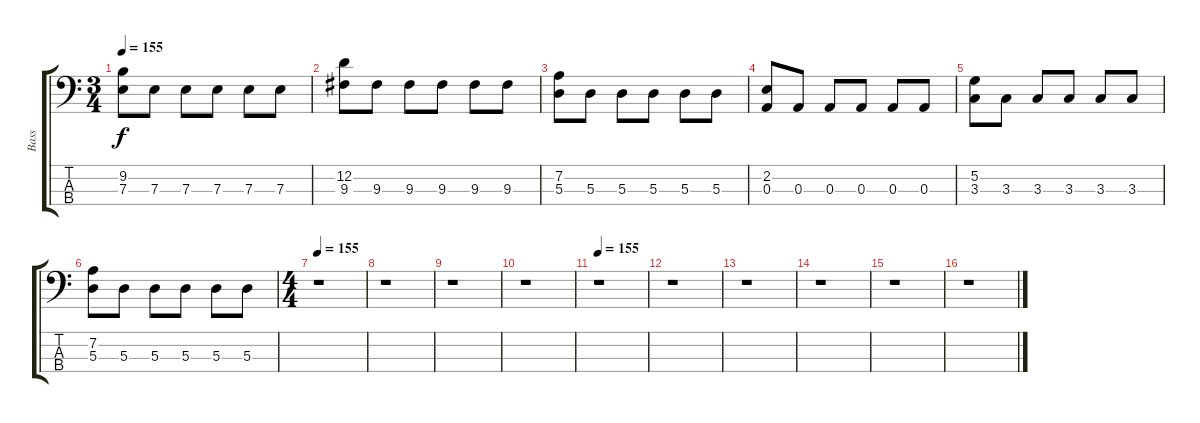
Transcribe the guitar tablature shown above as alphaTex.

\track ("Bass" "Bass") {instrument electricbassfinger}
\staff {score tabs}
\tuning (G2 D2 A1 E1) {hide}
\ts (3 4)
\tempo 155
\clef f4
\ks c
(9.2 7.3).8{dy f} 7.3.8 7.3.8 7.3.8 7.3.8 7.3.8 |
(12.2 9.3).8 9.3.8 9.3.8 9.3.8 9.3.8 9.3.8 |
(7.2 5.3).8 5.3.8 5.3.8 5.3.8 5.3.8 5.3.8 |
(2.2 0.3).8 0.3.8 0.3.8 0.3.8 0.3.8 0.3.8 |
(5.2 3.3).8 3.3.8 3.3.8 3.3.8 3.3.8 3.3.8 |
(7.2 5.3).8 5.3.8 5.3.8 5.3.8 5.3.8 5.3.8 |
\ts (4 4)
\tempo 155
r.1 |
r.1 |
r.1 |
r.1 |
\tempo 155
r.1 |
r.1 |
r.1 |
r.1 |
r.1 |
r.1
